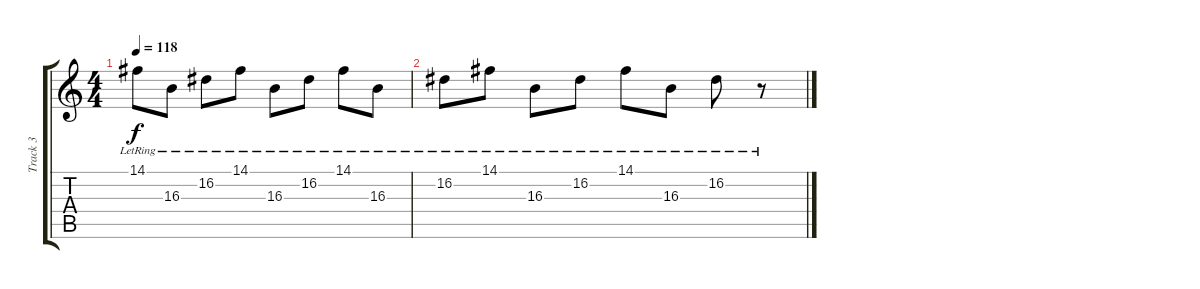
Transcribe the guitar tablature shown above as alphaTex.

\track ("Track 3" "Track 3") {instrument musicbox}
\staff {score tabs}
\tuning (E4 B3 G3 D3 A2 E2) {hide}
\ts (4 4)
\tempo 118
\clef g2
\ks c
14.1{lr}.8{dy f} 16.3{lr}.8 16.2{lr}.8 14.1{lr}.8 16.3{lr}.8 16.2{lr}.8 14.1{lr}.8 16.3{lr}.8 |
16.2{lr}.8 14.1{lr}.8 16.3{lr}.8 16.2{lr}.8 14.1{lr}.8 16.3{lr}.8 16.2{lr}.8 r.8
